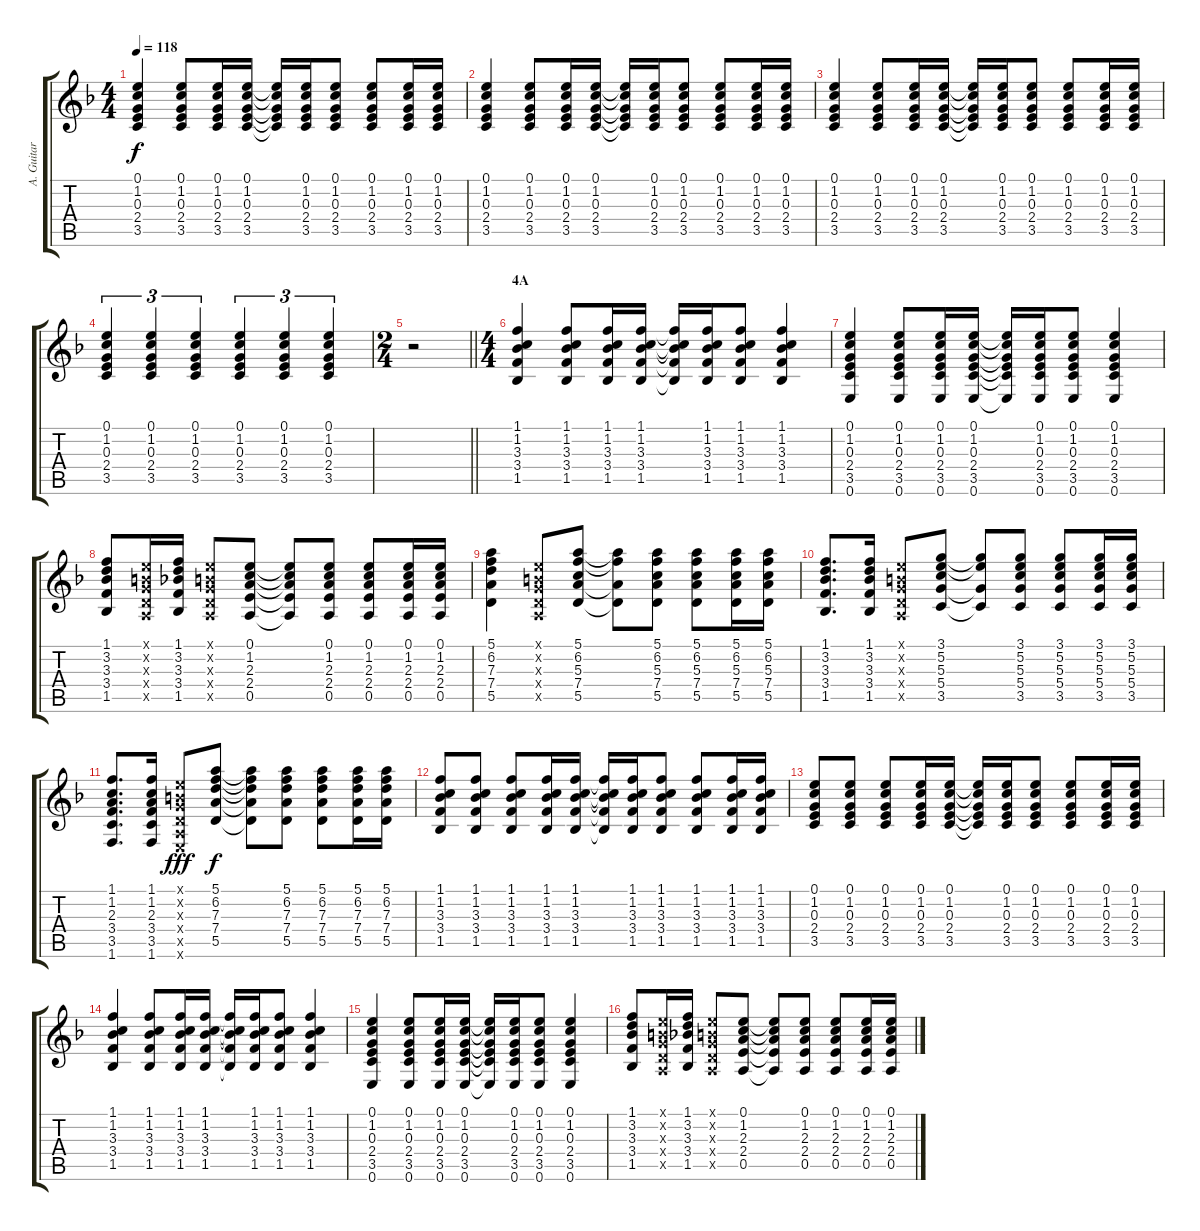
\track ("A. Guitar" "A. Guitar") {instrument acousticguitarsteel}
\staff {score tabs}
\tuning (E4 B3 G3 D3 A2 E2) {hide}
\ts (4 4)
\tempo 118
\clef g2
\ks f
(0.1 1.2 0.3 2.4 3.5).4{dy f} (0.1 1.2 0.3 2.4 3.5).8 (0.1 1.2 0.3 2.4 3.5).16 (0.1 1.2 0.3 2.4 3.5).16 (0.1{t} 1.2{t} 0.3{t} 2.4{t} 3.5{t}).16 (0.1 1.2 0.3 2.4 3.5).16 (0.1 1.2 0.3 2.4 3.5).8 (0.1 1.2 0.3 2.4 3.5).8 (0.1 1.2 0.3 2.4 3.5).16 (0.1 1.2 0.3 2.4 3.5).16 |
(0.1 1.2 0.3 2.4 3.5).4 (0.1 1.2 0.3 2.4 3.5).8 (0.1 1.2 0.3 2.4 3.5).16 (0.1 1.2 0.3 2.4 3.5).16 (0.1{t} 1.2{t} 0.3{t} 2.4{t} 3.5{t}).16 (0.1 1.2 0.3 2.4 3.5).16 (0.1 1.2 0.3 2.4 3.5).8 (0.1 1.2 0.3 2.4 3.5).8 (0.1 1.2 0.3 2.4 3.5).16 (0.1 1.2 0.3 2.4 3.5).16 |
(0.1 1.2 0.3 2.4 3.5).4 (0.1 1.2 0.3 2.4 3.5).8 (0.1 1.2 0.3 2.4 3.5).16 (0.1 1.2 0.3 2.4 3.5).16 (0.1{t} 1.2{t} 0.3{t} 2.4{t} 3.5{t}).16 (0.1 1.2 0.3 2.4 3.5).16 (0.1 1.2 0.3 2.4 3.5).8 (0.1 1.2 0.3 2.4 3.5).8 (0.1 1.2 0.3 2.4 3.5).16 (0.1 1.2 0.3 2.4 3.5).16 |
(0.1 1.2 0.3 2.4 3.5).4{tu (3 2)} (0.1 1.2 0.3 2.4 3.5).4{tu (3 2)} (0.1 1.2 0.3 2.4 3.5).4{tu (3 2)} (0.1 1.2 0.3 2.4 3.5).4{tu (3 2)} (0.1 1.2 0.3 2.4 3.5).4{tu (3 2)} (0.1 1.2 0.3 2.4 3.5).4{tu (3 2)} |
\ts (2 4)
\barLineRight lightlight
r.2 |
\ts (4 4)
\section ("" "4A")
(1.1 1.2 3.3 3.4 1.5).4 (1.1 1.2 3.3 3.4 1.5).8 (1.1 1.2 3.3 3.4 1.5).16 (1.1 1.2 3.3 3.4 1.5).16 (1.1{t} 1.2{t} 3.3{t} 3.4{t} 1.5{t}).16 (1.1 1.2 3.3 3.4 1.5).16 (1.1 1.2 3.3 3.4 1.5).8 (1.1 1.2 3.3 3.4 1.5).4 |
(0.1 1.2 0.3 2.4 3.5 0.6).4 (0.1 1.2 0.3 2.4 3.5 0.6).8 (0.1 1.2 0.3 2.4 3.5 0.6).16 (0.1 1.2 0.3 2.4 3.5 0.6).16 (0.1{t} 1.2{t} 0.3{t} 2.4{t} 3.5{t} 0.6{t}).16 (0.1 1.2 0.3 2.4 3.5 0.6).16 (0.1 1.2 0.3 2.4 3.5 0.6).8 (0.1 1.2 0.3 2.4 3.5 0.6).4 |
(1.1 3.2 3.3 3.4 1.5).8 (0.1{x} 0.2{x} 0.3{x} 0.4{x} 0.5{x}).16 (1.1 3.2 3.3 3.4 1.5).16 (0.1{x} 0.2{x} 0.3{x} 0.4{x} 0.5{x}).8 (0.1 1.2 2.3 2.4 0.5).8 (0.1{t} 1.2{t} 2.3{t} 2.4{t} 0.5{t}).8 (0.1 1.2 2.3 2.4 0.5).8 (0.1 1.2 2.3 2.4 0.5).8 (0.1 1.2 2.3 2.4 0.5).16 (0.1 1.2 2.3 2.4 0.5).16 |
(5.1 6.2 7.3 7.4 5.5).4 (0.1{x} 0.2{x} 0.3{x} 0.4{x} 0.5{x}).8 (5.1 6.2 5.3 7.4 5.5).8 (5.1{t} 6.2{t} 7.4{t} 5.5{t}).8 (5.1 6.2 5.3 7.4 5.5).8 (5.1 6.2 5.3 7.4 5.5).8 (5.1 6.2 5.3 7.4 5.5).16 (5.1 6.2 5.3 7.4 5.5).16 |
(1.1 3.2 3.3 3.4 1.5).8{d} (1.1 3.2 3.3 3.4 1.5).16 (0.1{x} 0.2{x} 0.3{x} 0.4{x} 0.5{x}).8 (3.1 5.2 5.3 5.4 3.5).8 (3.1{t} 5.2{t} 5.4{t} 3.5{t}).8 (3.1 5.2 5.3 5.4 3.5).8 (3.1 5.2 5.3 5.4 3.5).8 (3.1 5.2 5.3 5.4 3.5).16 (3.1 5.2 5.3 5.4 3.5).16 |
(1.1 1.2 2.3 3.4 3.5 1.6).8{d} (1.1 1.2 2.3 3.4 3.5 1.6).16 (0.1{x} 0.2{x} 0.3{x} 0.4{x} 0.5{x} 0.6{x}).8{dy fff} (5.1 6.2 7.3 7.4 5.5).8{dy f} (5.1{t} 6.2{t} 7.3{t} 7.4{t} 5.5{t}).8 (5.1 6.2 7.3 7.4 5.5).8 (5.1 6.2 7.3 7.4 5.5).8 (5.1 6.2 7.3 7.4 5.5).16 (5.1 6.2 7.3 7.4 5.5).16 |
(1.1 1.2 3.3 3.4 1.5).8 (1.1 1.2 3.3 3.4 1.5).8 (1.1 1.2 3.3 3.4 1.5).8 (1.1 1.2 3.3 3.4 1.5).16 (1.1 1.2 3.3 3.4 1.5).16 (1.1{t} 1.2{t} 3.3{t} 3.4{t} 1.5{t}).16 (1.1 1.2 3.3 3.4 1.5).16 (1.1 1.2 3.3 3.4 1.5).8 (1.1 1.2 3.3 3.4 1.5).8 (1.1 1.2 3.3 3.4 1.5).16 (1.1 1.2 3.3 3.4 1.5).16 |
(0.1 1.2 0.3 2.4 3.5).8 (0.1 1.2 0.3 2.4 3.5).8 (0.1 1.2 0.3 2.4 3.5).8 (0.1 1.2 0.3 2.4 3.5).16 (0.1 1.2 0.3 2.4 3.5).16 (0.1{t} 1.2{t} 0.3{t} 2.4{t} 3.5{t}).16 (0.1 1.2 0.3 2.4 3.5).16 (0.1 1.2 0.3 2.4 3.5).8 (0.1 1.2 0.3 2.4 3.5).8 (0.1 1.2 0.3 2.4 3.5).16 (0.1 1.2 0.3 2.4 3.5).16 |
(1.1 1.2 3.3 3.4 1.5).4 (1.1 1.2 3.3 3.4 1.5).8 (1.1 1.2 3.3 3.4 1.5).16 (1.1 1.2 3.3 3.4 1.5).16 (1.1{t} 1.2{t} 3.3{t} 3.4{t} 1.5{t}).16 (1.1 1.2 3.3 3.4 1.5).16 (1.1 1.2 3.3 3.4 1.5).8 (1.1 1.2 3.3 3.4 1.5).4 |
(0.1 1.2 0.3 2.4 3.5 0.6).4 (0.1 1.2 0.3 2.4 3.5 0.6).8 (0.1 1.2 0.3 2.4 3.5 0.6).16 (0.1 1.2 0.3 2.4 3.5 0.6).16 (0.1{t} 1.2{t} 0.3{t} 2.4{t} 3.5{t} 0.6{t}).16 (0.1 1.2 0.3 2.4 3.5 0.6).16 (0.1 1.2 0.3 2.4 3.5 0.6).8 (0.1 1.2 0.3 2.4 3.5 0.6).4 |
(1.1 3.2 3.3 3.4 1.5).8 (0.1{x} 0.2{x} 0.3{x} 0.4{x} 0.5{x}).16 (1.1 3.2 3.3 3.4 1.5).16 (0.1{x} 0.2{x} 0.3{x} 0.4{x} 0.5{x}).8 (0.1 1.2 2.3 2.4 0.5).8 (0.1{t} 1.2{t} 2.3{t} 2.4{t} 0.5{t}).8 (0.1 1.2 2.3 2.4 0.5).8 (0.1 1.2 2.3 2.4 0.5).8 (0.1 1.2 2.3 2.4 0.5).16 (0.1 1.2 2.3 2.4 0.5).16
